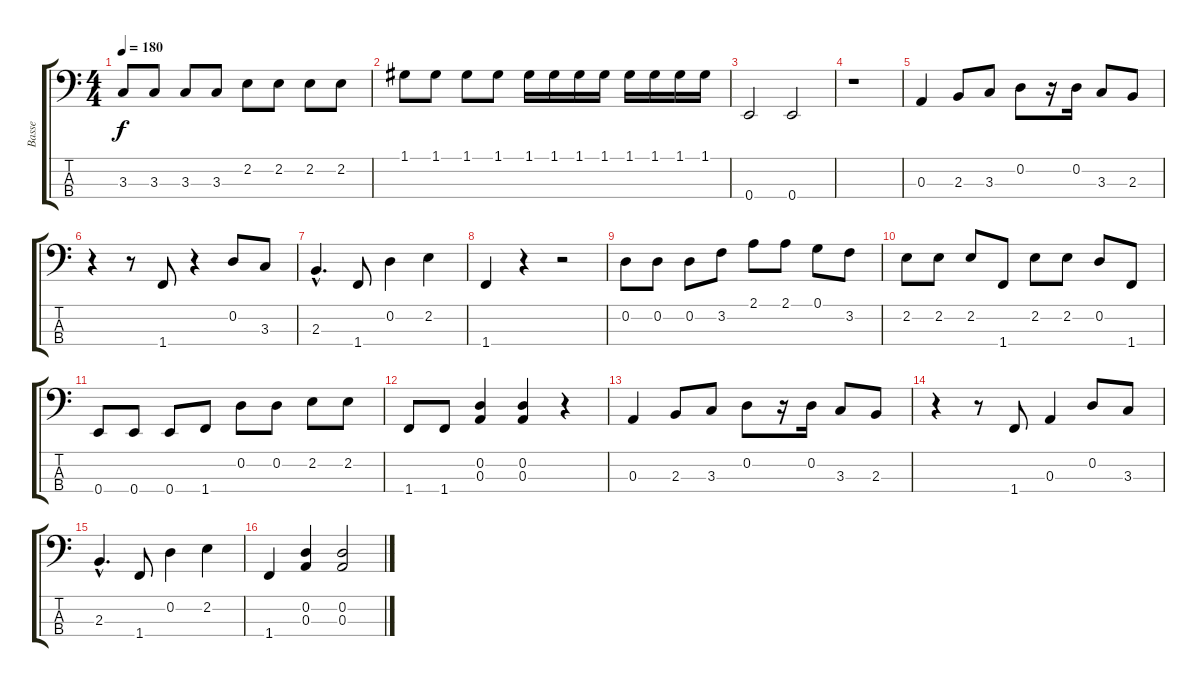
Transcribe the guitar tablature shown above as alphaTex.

\track ("Basse" "Basse") {instrument electricbassfinger}
\staff {score tabs}
\tuning (G2 D2 A1 E1) {hide}
\ts (4 4)
\tempo 180
\clef f4
\ks c
3.3.8{dy f} 3.3.8 3.3.8 3.3.8 2.2.8 2.2.8 2.2.8 2.2.8 |
1.1.8 1.1.8 1.1.8 1.1.8 1.1.16 1.1.16 1.1.16 1.1.16 1.1.16 1.1.16 1.1.16 1.1.16 |
0.4.2 0.4.2 |
r.1 |
0.3.4 2.3.8 3.3.8 0.2.8 r.16 0.2.16 3.3.8 2.3.8 |
r.4 r.8 1.4.8 r.4 0.2.8 3.3.8 |
2.3{hac}.4{d} 1.4.8 0.2.4 2.2.4 |
1.4.4 r.4 r.2 |
0.2.8 0.2.8 0.2.8 3.2.8 2.1.8 2.1.8 0.1.8 3.2.8 |
2.2.8 2.2.8 2.2.8 1.4.8 2.2.8 2.2.8 0.2.8 1.4.8 |
0.4.8 0.4.8 0.4.8 1.4.8 0.2.8 0.2.8 2.2.8 2.2.8 |
1.4.8 1.4.8 (0.2 0.3).4 (0.2 0.3).4 r.4 |
0.3.4 2.3.8 3.3.8 0.2.8 r.16 0.2.16 3.3.8 2.3.8 |
r.4 r.8 1.4.8 0.3.4 0.2.8 3.3.8 |
2.3{hac}.4{d} 1.4.8 0.2.4 2.2.4 |
1.4.4 (0.2 0.3).4 (0.2 0.3).2
